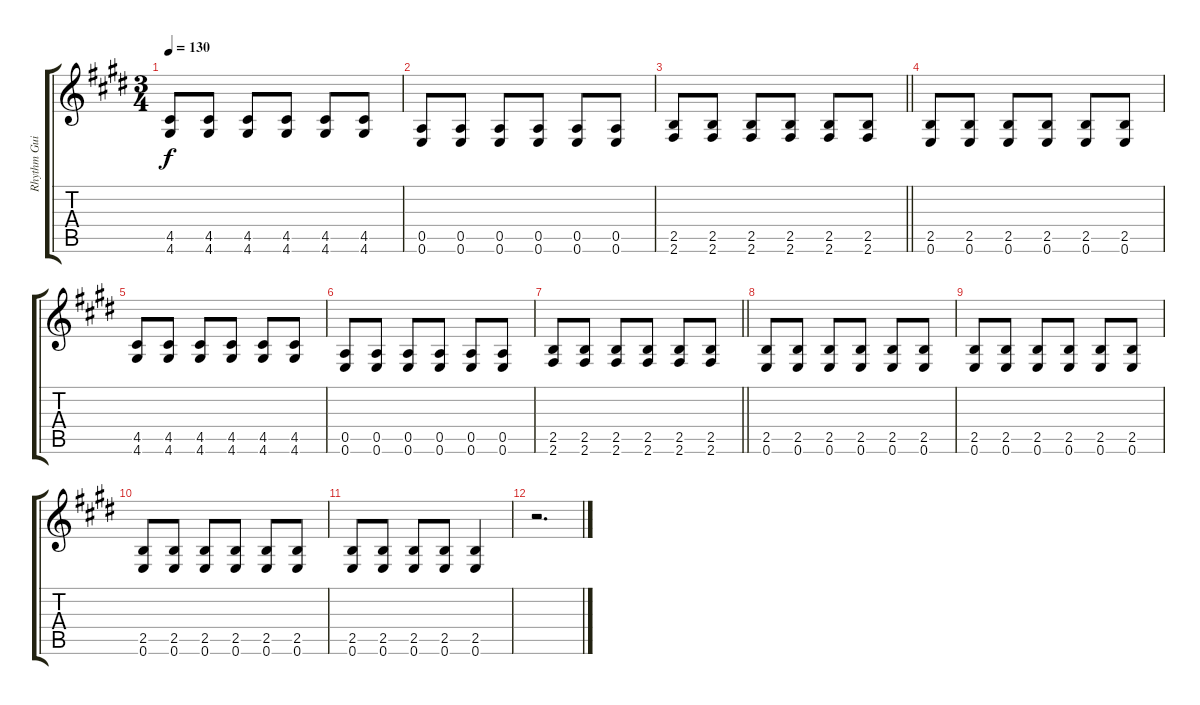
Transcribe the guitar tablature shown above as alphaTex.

\track ("Rhythm Guitar" "Rhythm Gui") {instrument overdrivenguitar}
\staff {score tabs}
\tuning (E4 B3 G3 D3 A2 E2) {hide}
\ts (3 4)
\tempo 130
\clef g2
\ks e
(4.5 4.6).8{dy f} (4.5 4.6).8 (4.5 4.6).8 (4.5 4.6).8 (4.5 4.6).8 (4.5 4.6).8 |
(0.5 0.6).8 (0.5 0.6).8 (0.5 0.6).8 (0.5 0.6).8 (0.5 0.6).8 (0.5 0.6).8 |
\barLineRight lightlight
(2.5 2.6).8 (2.5 2.6).8 (2.5 2.6).8 (2.5 2.6).8 (2.5 2.6).8 (2.5 2.6).8 |
(2.5 0.6).8 (2.5 0.6).8 (2.5 0.6).8 (2.5 0.6).8 (2.5 0.6).8 (2.5 0.6).8 |
(4.5 4.6).8 (4.5 4.6).8 (4.5 4.6).8 (4.5 4.6).8 (4.5 4.6).8 (4.5 4.6).8 |
(0.5 0.6).8 (0.5 0.6).8 (0.5 0.6).8 (0.5 0.6).8 (0.5 0.6).8 (0.5 0.6).8 |
\barLineRight lightlight
(2.5 2.6).8 (2.5 2.6).8 (2.5 2.6).8 (2.5 2.6).8 (2.5 2.6).8 (2.5 2.6).8 |
(2.5 0.6).8 (2.5 0.6).8 (2.5 0.6).8 (2.5 0.6).8 (2.5 0.6).8 (2.5 0.6).8 |
(2.5 0.6).8 (2.5 0.6).8 (2.5 0.6).8 (2.5 0.6).8 (2.5 0.6).8 (2.5 0.6).8 |
(2.5 0.6).8 (2.5 0.6).8 (2.5 0.6).8 (2.5 0.6).8 (2.5 0.6).8 (2.5 0.6).8 |
(2.5 0.6).8 (2.5 0.6).8 (2.5 0.6).8 (2.5 0.6).8 (2.5 0.6).4 |
r.2{d}
